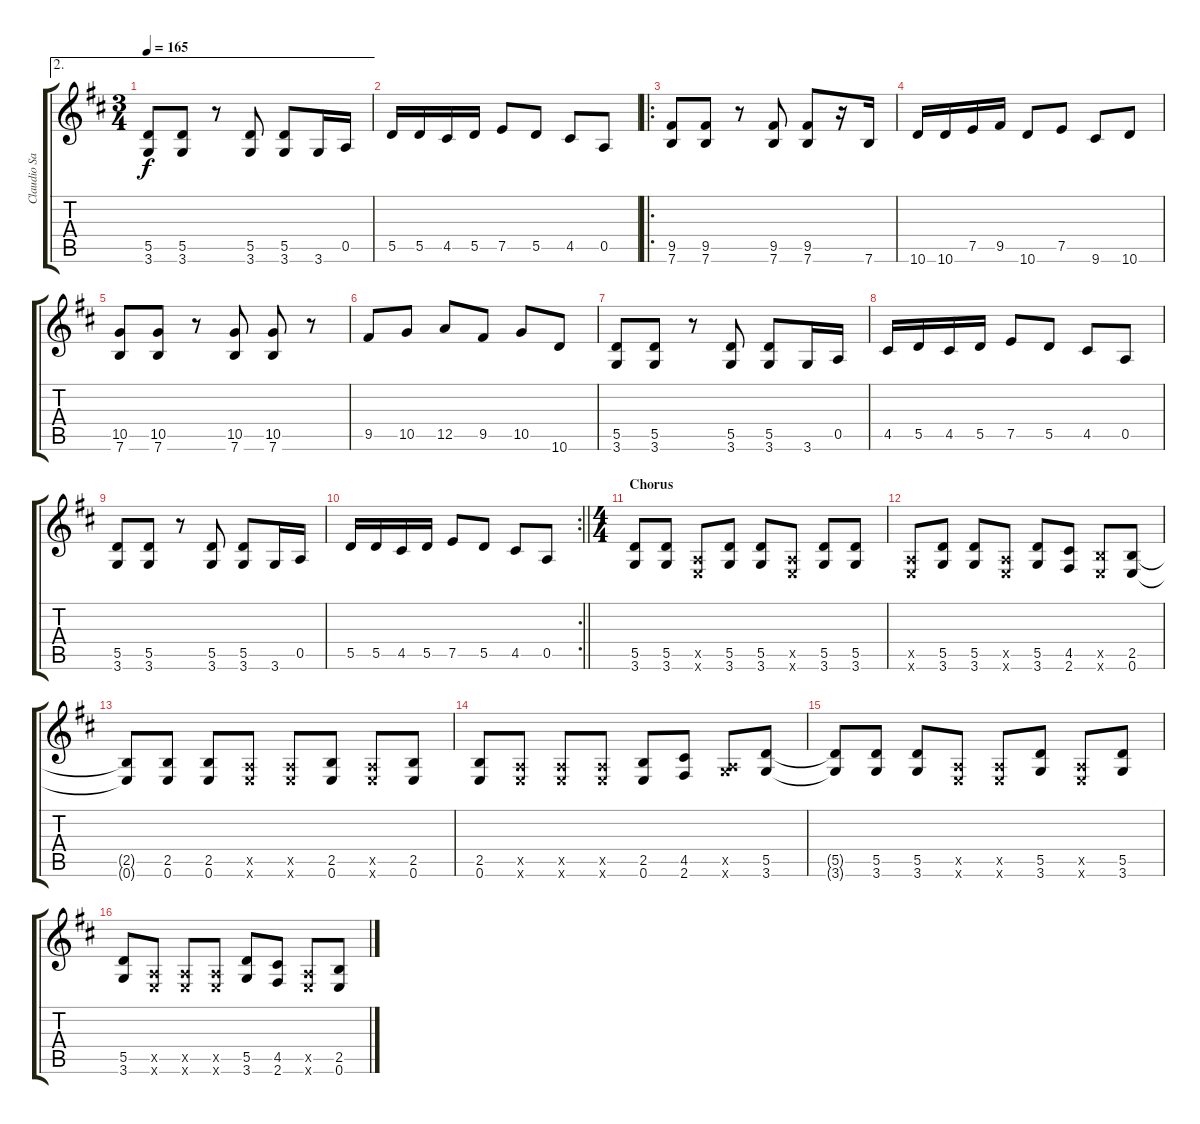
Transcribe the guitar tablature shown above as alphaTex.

\track ("Claudio Sanchez" "Claudio Sa") {instrument overdrivenguitar}
\staff {score tabs}
\tuning (E4 B3 G3 D3 A2 E2) {hide}
\ae 2
\ts (3 4)
\tempo 165
\clef g2
\ks d
(5.5 3.6).8{dy f} (5.5 3.6).8 r.8 (5.5 3.6).8 (5.5 3.6).8 3.6.16 0.5.16 |
5.5.16 5.5.16 4.5.16 5.5.16 7.5.8 5.5.8 4.5.8 0.5.8 |
\ro
(9.5 7.6).8 (9.5 7.6).8 r.8 (9.5 7.6).8 (9.5 7.6).8 r.16 7.6.16 |
10.6.16 10.6.16 7.5.16 9.5.16 10.6.8 7.5.8 9.6.8 10.6.8 |
(10.5 7.6).8 (10.5 7.6).8 r.8 (10.5 7.6).8 (10.5 7.6).8 r.8 |
9.5.8 10.5.8 12.5.8 9.5.8 10.5.8 10.6.8 |
(5.5 3.6).8 (5.5 3.6).8 r.8 (5.5 3.6).8 (5.5 3.6).8 3.6.16 0.5.16 |
4.5.16 5.5.16 4.5.16 5.5.16 7.5.8 5.5.8 4.5.8 0.5.8 |
(5.5 3.6).8 (5.5 3.6).8 r.8 (5.5 3.6).8 (5.5 3.6).8 3.6.16 0.5.16 |
\rc 2
\barLineRight lightlight
5.5.16 5.5.16 4.5.16 5.5.16 7.5.8 5.5.8 4.5.8 0.5.8 |
\ts (4 4)
\section ("" "Chorus")
(5.5 3.6).8 (5.5 3.6).8 (0.5{x} 0.6{x}).8 (5.5 3.6).8 (5.5 3.6).8 (0.5{x} 0.6{x}).8 (5.5 3.6).8 (5.5 3.6).8 |
(0.5{x} 0.6{x}).8 (5.5 3.6).8 (5.5 3.6).8 (0.5{x} 0.6{x}).8 (5.5 3.6).8 (4.5 2.6).8 (2.5{x} 0.6{x}).8 (2.5 0.6).8 |
(2.5{t} 0.6{t}).8 (2.5 0.6).8 (2.5 0.6).8 (0.5{x} 0.6{x}).8 (0.5{x} 0.6{x}).8 (2.5 0.6).8 (0.5{x} 0.6{x}).8 (2.5 0.6).8 |
(2.5 0.6).8 (0.5{x} 0.6{x}).8 (0.5{x} 0.6{x}).8 (0.5{x} 0.6{x}).8 (2.5 0.6).8 (4.5 2.6).8 (0.5{x} 3.6{x}).8 (5.5 3.6).8 |
(5.5{t} 3.6{t}).8 (5.5 3.6).8 (5.5 3.6).8 (0.5{x} 0.6{x}).8 (0.5{x} 0.6{x}).8 (5.5 3.6).8 (0.5{x} 0.6{x}).8 (5.5 3.6).8 |
(5.5 3.6).8 (0.5{x} 0.6{x}).8 (0.5{x} 0.6{x}).8 (0.5{x} 0.6{x}).8 (5.5 3.6).8 (4.5 2.6).8 (0.5{x} 0.6{x}).8 (2.5 0.6).8
